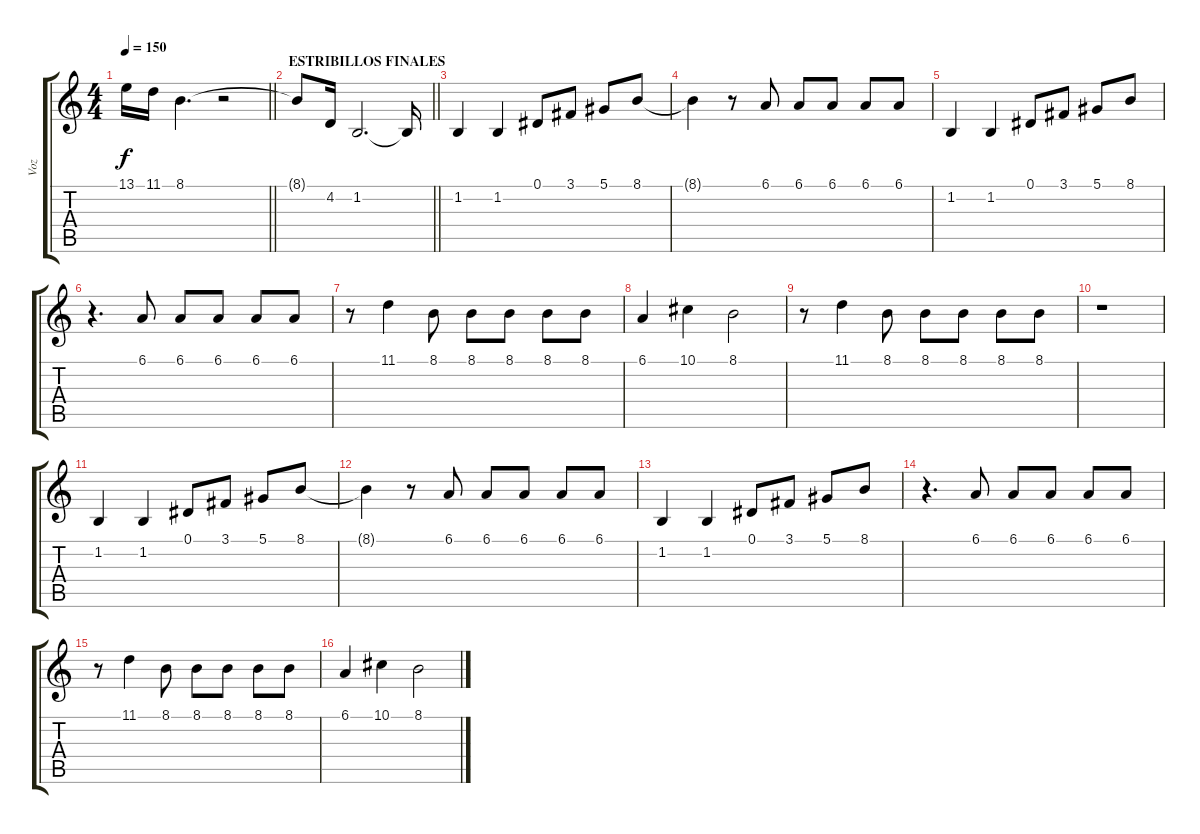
\track ("Voz" "Voz") {instrument cello}
\staff {score tabs}
\tuning (Eb4 Bb3 Gb3 Db3 Ab2 Eb2) {hide}
\ts (4 4)
\tempo 150
\clef g2
\barLineRight lightlight
\ks c
13.1{t}.16{dy f} 11.1.16 8.1.4{d} r.2 |
\section ("" "ESTRIBILLOS FINALES")
\barLineRight lightlight
8.1{t}.8 4.2.16 1.2.2{d} 1.2{t}.16 |
1.2.4 1.2.4 0.1.8 3.1.8 5.1.8 8.1.8 |
8.1{t}.4 r.8 6.1.8 6.1.8 6.1.8 6.1.8 6.1.8 |
1.2.4 1.2.4 0.1.8 3.1.8 5.1.8 8.1.8 |
r.4{d} 6.1.8 6.1.8 6.1.8 6.1.8 6.1.8 |
r.8 11.1.4 8.1.8 8.1.8 8.1.8 8.1.8 8.1.8 |
6.1.4 10.1.4 8.1.2 |
r.8 11.1.4 8.1.8 8.1.8 8.1.8 8.1.8 8.1.8 |
r.1 |
1.2.4 1.2.4 0.1.8 3.1.8 5.1.8 8.1.8 |
8.1{t}.4 r.8 6.1.8 6.1.8 6.1.8 6.1.8 6.1.8 |
1.2.4 1.2.4 0.1.8 3.1.8 5.1.8 8.1.8 |
r.4{d} 6.1.8 6.1.8 6.1.8 6.1.8 6.1.8 |
r.8 11.1.4 8.1.8 8.1.8 8.1.8 8.1.8 8.1.8 |
6.1.4 10.1.4 8.1.2
